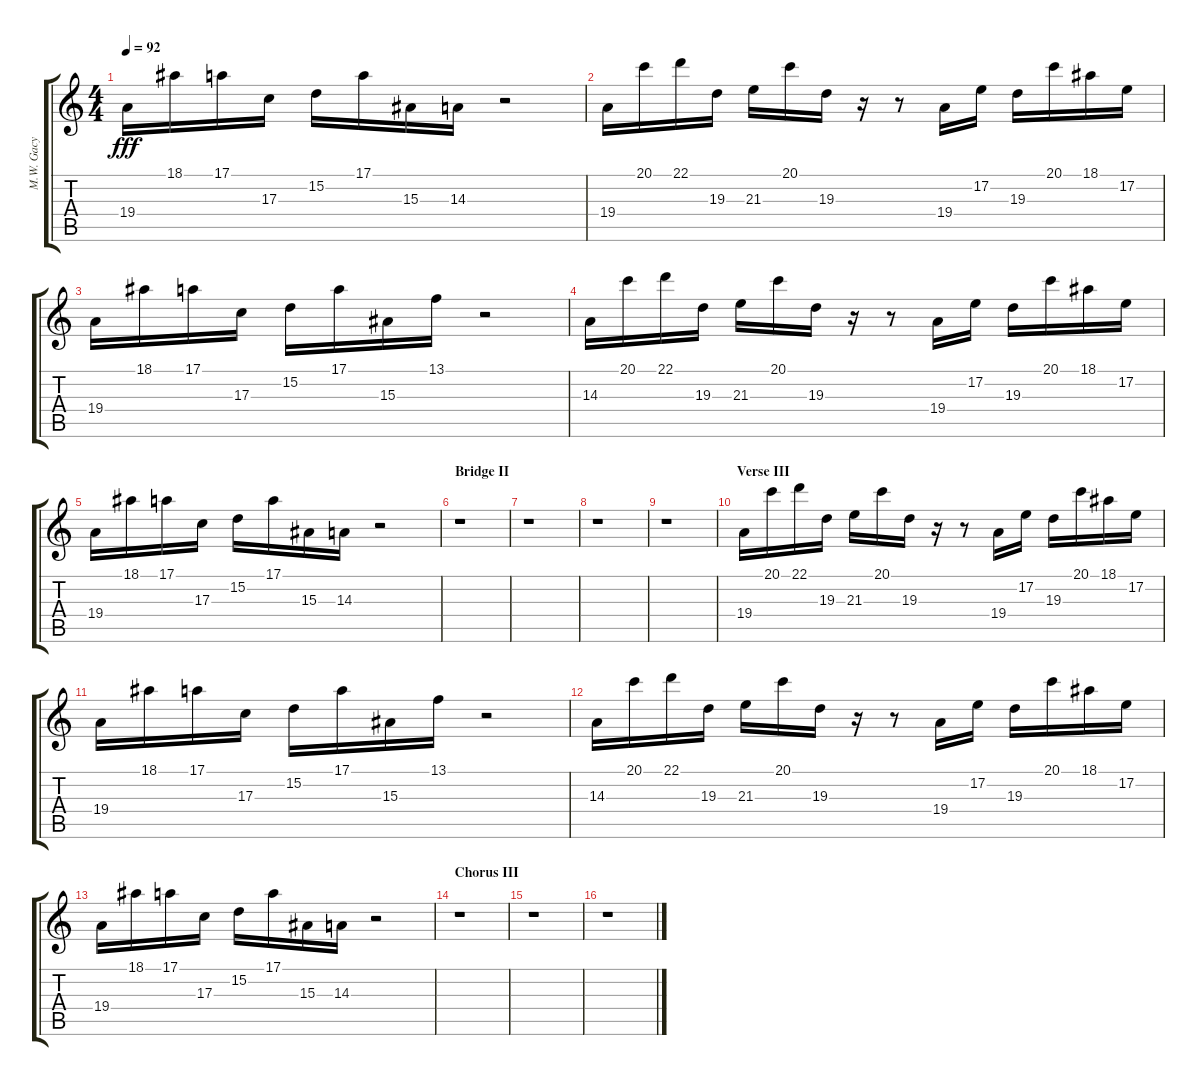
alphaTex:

\track ("M.W. Gacy" "M.W. Gacy") {instrument lead2sawtooth}
\staff {score tabs}
\tuning (E4 B3 G3 D3 A2 D2) {hide}
\ts (4 4)
\tempo 92
\clef g2
\ks c
19.4.16{dy fff} 18.1.16 17.1.16 17.3.16 15.2.16 17.1.16 15.3.16 14.3.16 r.2 |
19.4.16 20.1.16 22.1.16 19.3.16 21.3.16 20.1.16 19.3.16 r.16 r.8 19.4.16 17.2.16 19.3.16 20.1.16 18.1.16 17.2.16 |
19.4.16 18.1.16 17.1.16 17.3.16 15.2.16 17.1.16 15.3.16 13.1.16 r.2 |
14.3.16 20.1.16 22.1.16 19.3.16 21.3.16 20.1.16 19.3.16 r.16 r.8 19.4.16 17.2.16 19.3.16 20.1.16 18.1.16 17.2.16 |
19.4.16 18.1.16 17.1.16 17.3.16 15.2.16 17.1.16 15.3.16 14.3.16 r.2 |
\section ("" "Bridge II")
r.1 |
r.1 |
r.1 |
r.1 |
\section ("" "Verse III")
19.4.16 20.1.16 22.1.16 19.3.16 21.3.16 20.1.16 19.3.16 r.16 r.8 19.4.16 17.2.16 19.3.16 20.1.16 18.1.16 17.2.16 |
19.4.16 18.1.16 17.1.16 17.3.16 15.2.16 17.1.16 15.3.16 13.1.16 r.2 |
14.3.16 20.1.16 22.1.16 19.3.16 21.3.16 20.1.16 19.3.16 r.16 r.8 19.4.16 17.2.16 19.3.16 20.1.16 18.1.16 17.2.16 |
19.4.16 18.1.16 17.1.16 17.3.16 15.2.16 17.1.16 15.3.16 14.3.16 r.2 |
\section ("" "Chorus III")
r.1 |
r.1 |
r.1
